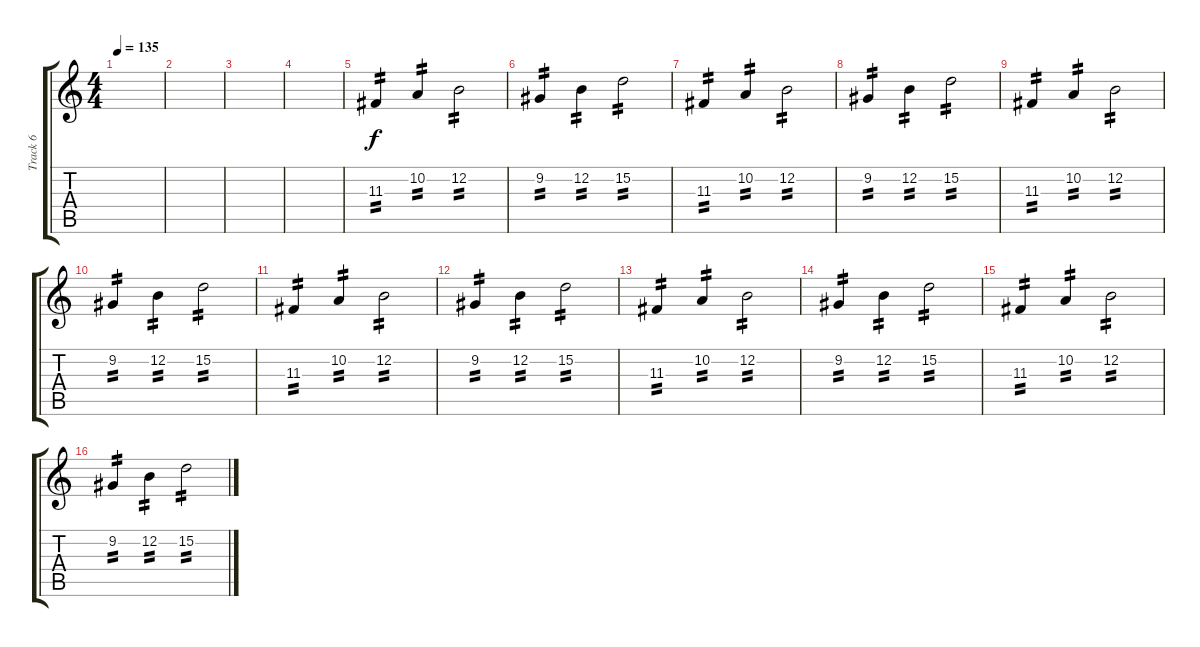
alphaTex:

\track ("Track 6" "Track 6") {instrument drawbarorgan}
\staff {score tabs}
\tuning (E4 B3 G3 D3 A2 E2) {hide}
\ts (4 4)
\tempo 135
\clef g2
\ks c
|
|
|
|
11.3.4{tp 2} 10.2.4{tp 2} 12.2.2{tp 2} |
9.2.4{tp 2} 12.2.4{tp 2} 15.2.2{tp 2} |
11.3.4{tp 2} 10.2.4{tp 2} 12.2.2{tp 2} |
9.2.4{tp 2} 12.2.4{tp 2} 15.2.2{tp 2} |
11.3.4{tp 2} 10.2.4{tp 2} 12.2.2{tp 2} |
9.2.4{tp 2} 12.2.4{tp 2} 15.2.2{tp 2} |
11.3.4{tp 2} 10.2.4{tp 2} 12.2.2{tp 2} |
9.2.4{tp 2} 12.2.4{tp 2} 15.2.2{tp 2} |
11.3.4{tp 2} 10.2.4{tp 2} 12.2.2{tp 2} |
9.2.4{tp 2} 12.2.4{tp 2} 15.2.2{tp 2} |
11.3.4{tp 2} 10.2.4{tp 2} 12.2.2{tp 2} |
9.2.4{tp 2} 12.2.4{tp 2} 15.2.2{tp 2}
